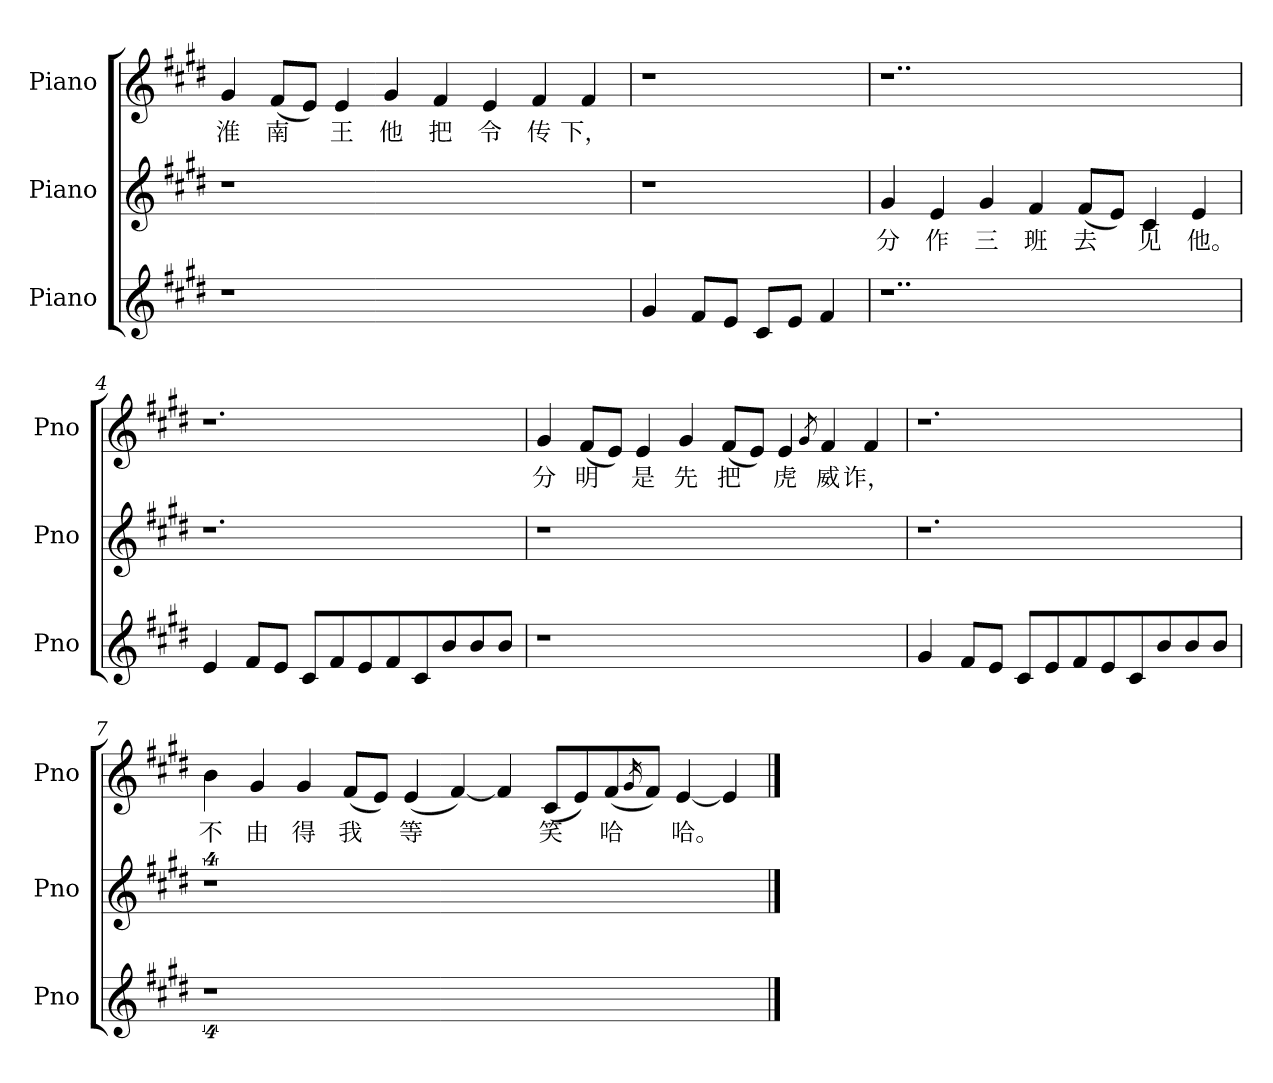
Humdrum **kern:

**kern	**kern	**text	**kern	**text
*part3	*part2	*part2	*part1	*part1
*staff3	*staff2	*staff2	*staff1	*staff1
*I"Piano	*I"Piano	*	*I"Piano	*
*I'Pno	*I'Pno	*	*I'Pno	*
*clefG2	*clefG2	*	*clefG2	*
*k[f#c#g#d#]	*k[f#c#g#d#]	*	*k[f#c#g#d#]	*
=1	=1	=1	=1	=1
!	!	!	!	!LO:LY:b
1r	1r	.	4g#/	淮
!	!	!	!	!LO:LY:b
.	.	.	(<8f#/L	南
.	.	.	8e/J)	.
!	!	!	!	!LO:LY:b
.	.	.	4e/	王
!	!	!	!	!LO:LY:b
.	.	.	4g#/	他
!	!	!	!	!LO:LY:b
1ryy	1ryy	.	4f#/	把
!	!	!	!	!LO:LY:b
.	.	.	4e/	令
!	!	!	!	!LO:LY:b
.	.	.	4f#/	传
!	!	!	!	!LO:LY:b
.	.	.	4f#/	下，
=2	=2	=2	=2	=2
4g#/	1r	.	1r	.
8f#/L	.	.	.	.
8e/J	.	.	.	.
8c#/L	.	.	.	.
8e/J	.	.	.	.
4f#/	.	.	.	.
=3	=3	=3	=3	=3
!	!	!LO:LY:b	!	!
1..r	4g#/	分	1..r	.
!	!	!LO:LY:b	!	!
.	4e/	作	.	.
!	!	!LO:LY:b	!	!
.	4g#/	三	.	.
!	!	!LO:LY:b	!	!
.	4f#/	班	.	.
!	!	!LO:LY:b	!	!
.	(<8f#/L	去	.	.
.	8e/J)	.	.	.
!	!	!LO:LY:b	!	!
.	4c#/	见	.	.
!	!	!LO:LY:b	!	!
.	4e/	他。	.	.
!!LO:LB:g=z
=4	=4	=4	=4	=4
4e/	1.r	.	1.r	.
8f#/L	.	.	.	.
8e/J	.	.	.	.
8c#/L	.	.	.	.
8f#/	.	.	.	.
8e/	.	.	.	.
8f#/	.	.	.	.
8c#/	.	.	.	.
8b/	.	.	.	.
8b/	.	.	.	.
8b/J	.	.	.	.
=5	=5	=5	=5	=5
!	!	!	!	!LO:LY:b
1r	1r	.	4g#/	分
!	!	!	!	!LO:LY:b
.	.	.	(<8f#/L	明
.	.	.	8e/J)	.
!	!	!	!	!LO:LY:b
.	.	.	4e/	是
!	!	!	!	!LO:LY:b
.	.	.	4g#/	先
!	!	!	!	!LO:LY:b
1ryy	1ryy	.	(<8f#/L	把
.	.	.	8e/J)	.
!	!	!	!	!LO:LY:b
.	.	.	4e/	虎
.	.	.	8qg#/	.
!	!	!	!	!LO:LY:b
.	.	.	4f#/	威
!	!	!	!	!LO:LY:b
.	.	.	4f#/	诈，
=6	=6	=6	=6	=6
4g#/	1.r	.	1.r	.
8f#/L	.	.	.	.
8e/J	.	.	.	.
8c#/L	.	.	.	.
8e/	.	.	.	.
8f#/	.	.	.	.
8e/	.	.	.	.
8c#/	.	.	.	.
8b/	.	.	.	.
8b/	.	.	.	.
8b/J	.	.	.	.
!!LO:LB:g=z
=7	=7	=7	=7	=7
!	!	!	!	!LO:LY:b
4%11r	4%11r	.	4b\	不
!	!	!	!	!LO:LY:b
.	.	.	4g#/	由
!	!	!	!	!LO:LY:b
.	.	.	4g#/	得
!	!	!	!	!LO:LY:b
.	.	.	(<8f#/L	我
.	.	.	8e/J)	.
!	!	!	!	!LO:LY:b
.	.	.	(<4e/	等
.	.	.	[4f#/)	.
.	.	.	4f#/]	.
!	!	!	!	!LO:LY:b
.	.	.	(<8c#/L	笑
.	.	.	8e/)	.
!	!	!	!	!LO:LY:b
.	.	.	(<8f#/	哈
.	.	.	16qg#/	.
.	.	.	8f#/J)	.
!	!	!	!	!LO:LY:b
.	.	.	[4e/	哈。
.	.	.	4e/]	.
==	==	==	==	==
*-	*-	*-	*-	*-
